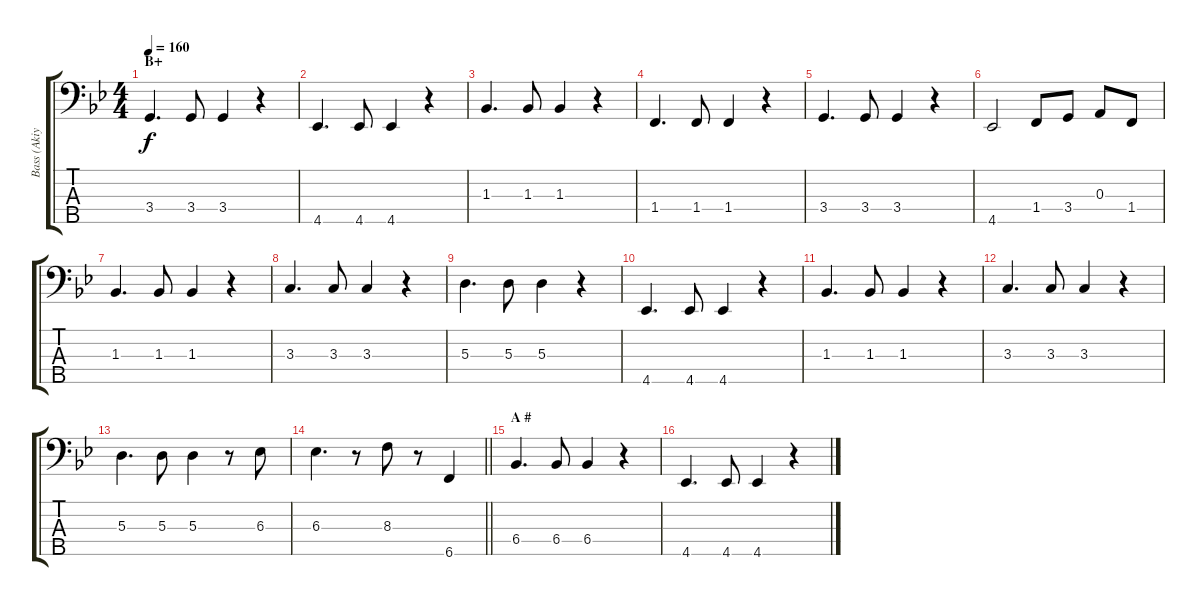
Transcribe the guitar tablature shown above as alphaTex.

\track ("Bass (Akiyama Mio)" "Bass (Akiy") {instrument electricbassfinger}
\staff {score tabs}
\tuning (G2 D2 A1 E1 B0) {hide}
\ts (4 4)
\section ("" "B+")
\tempo 160
\clef f4
\ks bb
3.4.4{d dy f} 3.4.8 3.4.4 r.4 |
4.5.4{d} 4.5.8 4.5.4 r.4 |
1.3.4{d} 1.3.8 1.3.4 r.4 |
1.4.4{d} 1.4.8 1.4.4 r.4 |
3.4.4{d} 3.4.8 3.4.4 r.4 |
4.5.2 1.4.8 3.4.8 0.3.8 1.4.8 |
1.3.4{d} 1.3.8 1.3.4 r.4 |
3.3.4{d} 3.3.8 3.3.4 r.4 |
5.3.4{d} 5.3.8 5.3.4 r.4 |
4.5.4{d} 4.5.8 4.5.4 r.4 |
1.3.4{d} 1.3.8 1.3.4 r.4 |
3.3.4{d} 3.3.8 3.3.4 r.4 |
5.3.4{d} 5.3.8 5.3.4 r.8 6.3.8 |
\barLineRight lightlight
6.3.4{d} r.8 8.3.8 r.8 6.5.4 |
\section ("" "A #")
6.4.4{d} 6.4.8 6.4.4 r.4 |
4.5.4{d} 4.5.8 4.5.4 r.4
